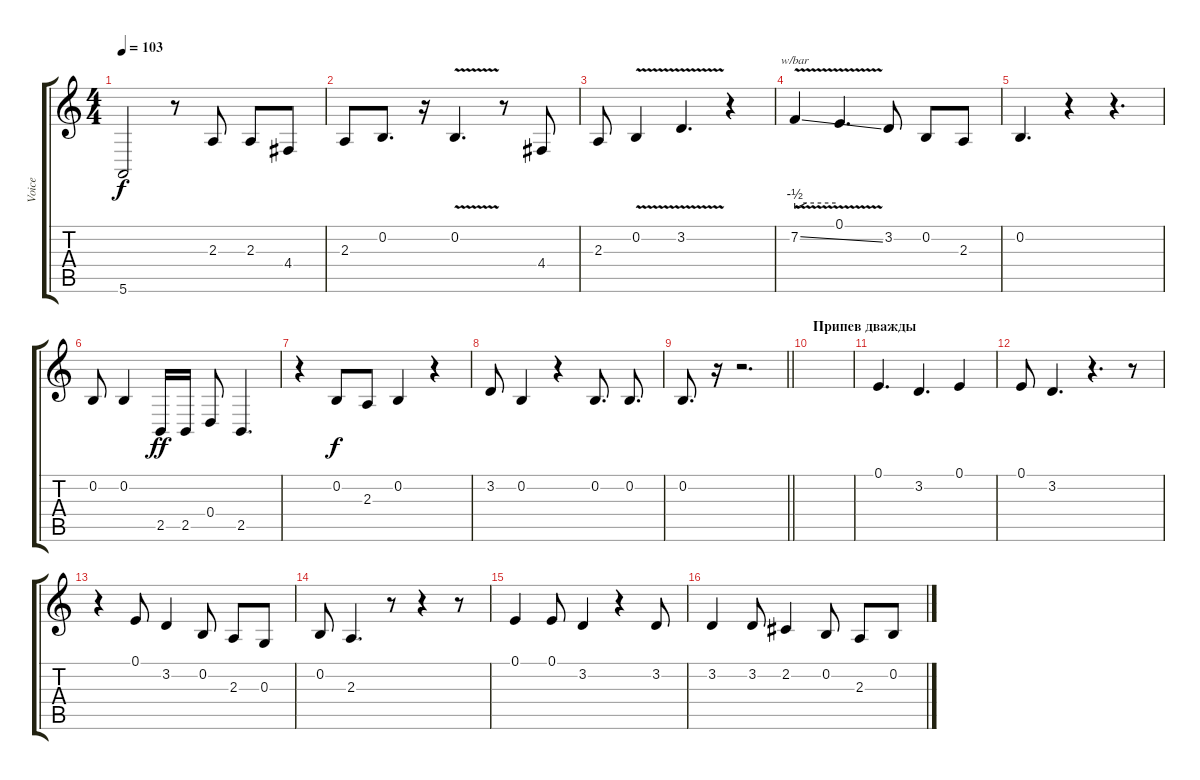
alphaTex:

\track ("Voice" "Voice") {instrument violin}
\staff {score tabs}
\tuning (E4 B3 G3 D3 A2 E2) {hide}
\ts (4 4)
\tempo 103
\clef g2
\ks c
5.6.2{dy f} r.8 2.3.8 2.3.8 4.4.8 |
2.3.8 0.2.8{d} r.16 0.2{v}.4{d} r.8 4.4.8 |
2.3.8 0.2{v}.4 3.2{v}.4{d} r.4 |
7.2{v ss}.4{tbe (custom default 0 -2 17 0 60 0)} 0.1{v}.4{d} 3.2.8 0.2.8 2.3.8 |
0.2.4{d} r.4 r.4{d} |
0.2.8 0.2.4 2.5.16{dy ff} 2.5.16 0.4.8 2.5.4{d} |
r.4 0.2.8{dy f} 2.3.8 0.2.4 r.4 |
3.2.8 0.2.4 r.4 0.2.8{d} 0.2.8{d} |
\barLineRight lightlight
0.2.8{d} r.16 r.2{d} |
\section ("" "Припев дважды")
|
0.1.4{d} 3.2.4{d} 0.1.4 |
0.1.8 3.2.4{d} r.4{d} r.8 |
r.4 0.1.8 3.2.4 0.2.8 2.3.8 0.3.8 |
0.2.8 2.3.4{d} r.8 r.4 r.8 |
0.1.4 0.1.8 3.2.4 r.4 3.2.8 |
3.2.4 3.2.8 2.2.4 0.2.8 2.3.8 0.2.8
